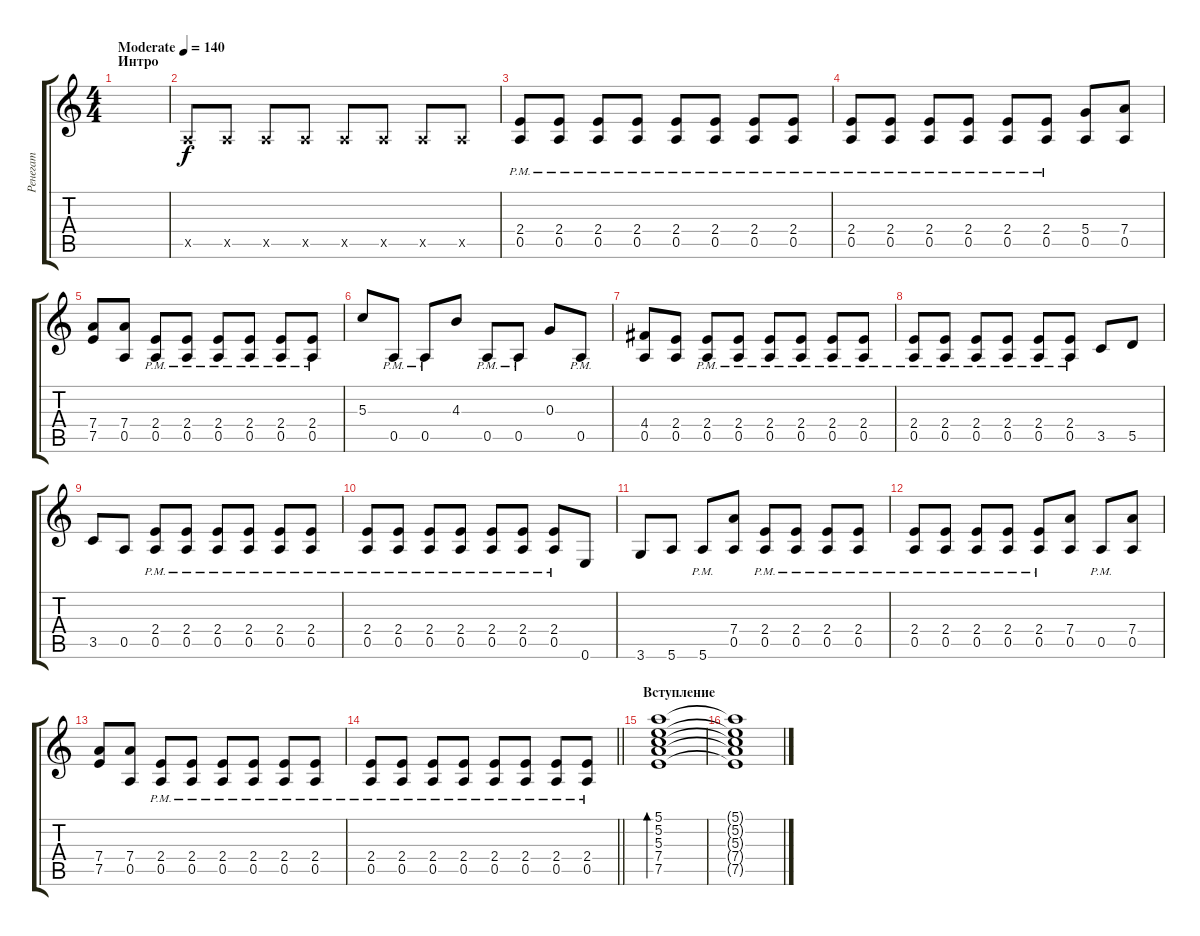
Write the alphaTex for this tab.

\track ("Ренегат" "Ренегат") {instrument distortionguitar}
\staff {score tabs}
\tuning (E4 B3 G3 D3 A2 E2) {hide}
\ts (4 4)
\section ("" "Интро")
\tempo (140 "Moderate")
\clef g2
\ks c
|
0.5{x}.8 0.5{x}.8 0.5{x}.8 0.5{x}.8 0.5{x}.8 0.5{x}.8 0.5{x}.8 0.5{x}.8 |
(2.4{pm} 0.5{pm}).8 (2.4{pm} 0.5{pm}).8 (2.4{pm} 0.5{pm}).8 (2.4{pm} 0.5{pm}).8 (2.4{pm} 0.5{pm}).8 (2.4{pm} 0.5{pm}).8 (2.4{pm} 0.5{pm}).8 (2.4{pm} 0.5{pm}).8 |
(2.4{pm} 0.5{pm}).8 (2.4{pm} 0.5{pm}).8 (2.4{pm} 0.5{pm}).8 (2.4{pm} 0.5{pm}).8 (2.4{pm} 0.5{pm}).8 (2.4{pm} 0.5{pm}).8 (5.4 0.5).8 (7.4 0.5).8 |
(7.4 7.5).8 (7.4 0.5).8 (2.4{pm} 0.5{pm}).8 (2.4{pm} 0.5{pm}).8 (2.4{pm} 0.5{pm}).8 (2.4{pm} 0.5{pm}).8 (2.4{pm} 0.5{pm}).8 (2.4{pm} 0.5{pm}).8 |
5.3.8 0.5{pm}.8 0.5{pm}.8 4.3.8 0.5{pm}.8 0.5{pm}.8 0.3.8 0.5{pm}.8 |
(4.4 0.5).8 (2.4 0.5).8 (2.4{pm} 0.5{pm}).8 (2.4{pm} 0.5{pm}).8 (2.4{pm} 0.5{pm}).8 (2.4{pm} 0.5{pm}).8 (2.4{pm} 0.5{pm}).8 (2.4{pm} 0.5{pm}).8 |
(2.4{pm} 0.5{pm}).8 (2.4{pm} 0.5{pm}).8 (2.4{pm} 0.5{pm}).8 (2.4{pm} 0.5{pm}).8 (2.4{pm} 0.5{pm}).8 (2.4{pm} 0.5{pm}).8 3.5.8 5.5.8 |
3.5.8 0.5.8 (2.4{pm} 0.5{pm}).8 (2.4{pm} 0.5{pm}).8 (2.4{pm} 0.5{pm}).8 (2.4{pm} 0.5{pm}).8 (2.4{pm} 0.5{pm}).8 (2.4{pm} 0.5{pm}).8 |
(2.4{pm} 0.5{pm}).8 (2.4{pm} 0.5{pm}).8 (2.4{pm} 0.5{pm}).8 (2.4{pm} 0.5{pm}).8 (2.4{pm} 0.5{pm}).8 (2.4{pm} 0.5{pm}).8 (2.4{pm} 0.5{pm}).8 0.6.8 |
3.6.8 5.6.8 5.6{pm}.8 (7.4 0.5).8 (2.4{pm} 0.5{pm}).8 (2.4{pm} 0.5{pm}).8 (2.4{pm} 0.5{pm}).8 (2.4{pm} 0.5{pm}).8 |
(2.4{pm} 0.5{pm}).8 (2.4{pm} 0.5{pm}).8 (2.4{pm} 0.5{pm}).8 (2.4{pm} 0.5{pm}).8 (2.4{pm} 0.5{pm}).8 (7.4 0.5).8 0.5{pm}.8 (7.4 0.5).8 |
(7.4 7.5).8 (7.4 0.5).8 (2.4{pm} 0.5{pm}).8 (2.4{pm} 0.5{pm}).8 (2.4{pm} 0.5{pm}).8 (2.4{pm} 0.5{pm}).8 (2.4{pm} 0.5{pm}).8 (2.4{pm} 0.5{pm}).8 |
\barLineRight lightlight
(2.4{pm} 0.5{pm}).8 (2.4{pm} 0.5{pm}).8 (2.4{pm} 0.5{pm}).8 (2.4{pm} 0.5{pm}).8 (2.4{pm} 0.5{pm}).8 (2.4{pm} 0.5{pm}).8 (2.4{pm} 0.5{pm}).8 (2.4{pm} 0.5{pm}).8 |
\section ("" "Вступление")
(5.1 5.2 5.3 7.4 7.5).1{bd 240 instrument acousticguitarsteel} |
(5.1{t} 5.2{t} 5.3{t} 7.4{t} 7.5{t}).1
